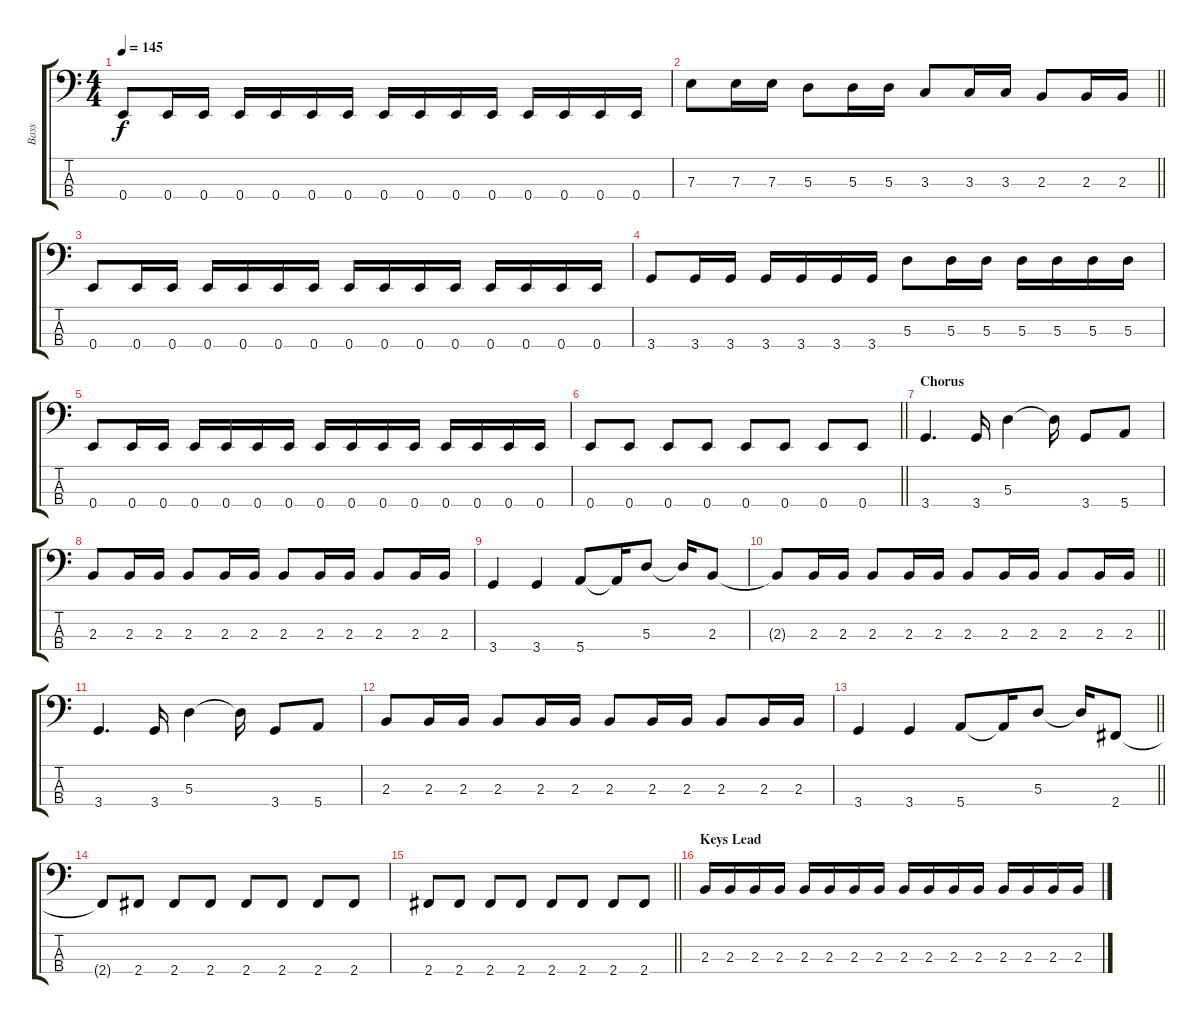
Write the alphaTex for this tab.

\track ("Bass" "Bass") {instrument electricbassfinger}
\staff {score tabs}
\tuning (G2 D2 A1 E1) {hide}
\ts (4 4)
\tempo 145
\clef f4
\ks c
0.4.8{dy f} 0.4.16 0.4.16 0.4.16 0.4.16 0.4.16 0.4.16 0.4.16 0.4.16 0.4.16 0.4.16 0.4.16 0.4.16 0.4.16 0.4.16 |
\barLineRight lightlight
7.3.8 7.3.16 7.3.16 5.3.8 5.3.16 5.3.16 3.3.8 3.3.16 3.3.16 2.3.8 2.3.16 2.3.16 |
\section ("" "")
0.4.8 0.4.16 0.4.16 0.4.16 0.4.16 0.4.16 0.4.16 0.4.16 0.4.16 0.4.16 0.4.16 0.4.16 0.4.16 0.4.16 0.4.16 |
3.4.8 3.4.16 3.4.16 3.4.16 3.4.16 3.4.16 3.4.16 5.3.8 5.3.16 5.3.16 5.3.16 5.3.16 5.3.16 5.3.16 |
0.4.8 0.4.16 0.4.16 0.4.16 0.4.16 0.4.16 0.4.16 0.4.16 0.4.16 0.4.16 0.4.16 0.4.16 0.4.16 0.4.16 0.4.16 |
\barLineRight lightlight
0.4.8 0.4.8 0.4.8 0.4.8 0.4.8 0.4.8 0.4.8 0.4.8 |
\section ("" "Chorus")
3.4.4{d} 3.4.16 5.3.4 5.3{t}.16 3.4.8 5.4.8 |
2.3.8 2.3.16 2.3.16 2.3.8 2.3.16 2.3.16 2.3.8 2.3.16 2.3.16 2.3.8 2.3.16 2.3.16 |
3.4.4 3.4.4 5.4.8 5.4{t}.16 5.3.8 5.3{t}.16 2.3.8 |
\barLineRight lightlight
2.3{t}.8 2.3.16 2.3.16 2.3.8 2.3.16 2.3.16 2.3.8 2.3.16 2.3.16 2.3.8 2.3.16 2.3.16 |
\section ("" "")
3.4.4{d} 3.4.16 5.3.4 5.3{t}.16 3.4.8 5.4.8 |
2.3.8 2.3.16 2.3.16 2.3.8 2.3.16 2.3.16 2.3.8 2.3.16 2.3.16 2.3.8 2.3.16 2.3.16 |
\barLineRight lightlight
3.4.4 3.4.4 5.4.8 5.4{t}.16 5.3.8 5.3{t}.16 2.4.8 |
\section ("" "")
2.4{t}.8 2.4.8 2.4.8 2.4.8 2.4.8 2.4.8 2.4.8 2.4.8 |
\barLineRight lightlight
2.4.8 2.4.8 2.4.8 2.4.8 2.4.8 2.4.8 2.4.8 2.4.8 |
\section ("" "Keys Lead")
2.3.16{volume 13} 2.3.16 2.3.16 2.3.16 2.3.16 2.3.16 2.3.16 2.3.16 2.3.16 2.3.16 2.3.16 2.3.16 2.3.16 2.3.16 2.3.16 2.3.16
